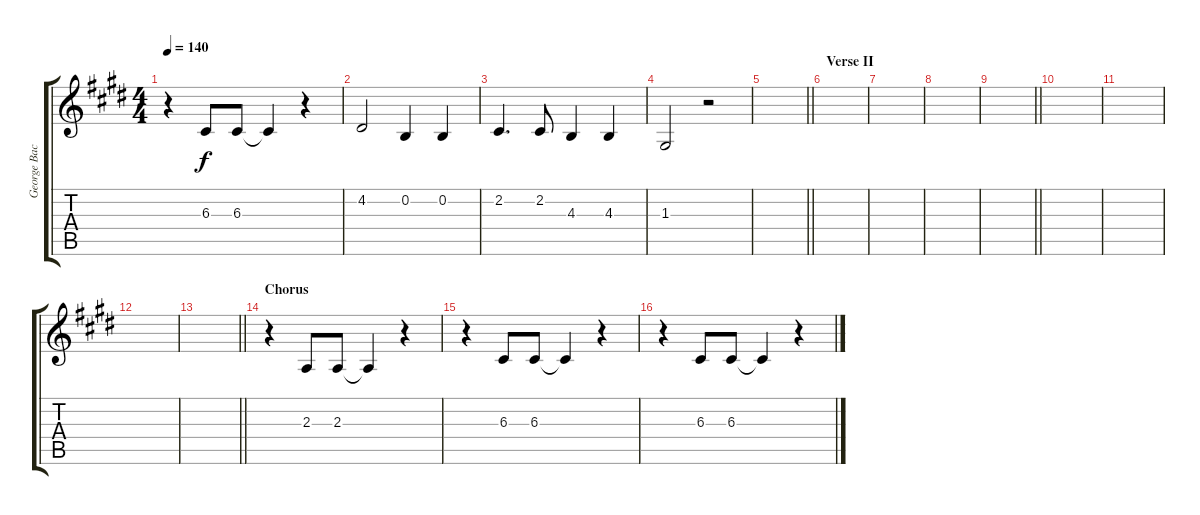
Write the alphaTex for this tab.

\track ("George Backing Vocals" "George Bac") {instrument baritonesax}
\staff {score tabs}
\tuning (E4 B3 G3 D3 A2 E2) {hide}
\ts (4 4)
\tempo 140
\clef g2
\ks e
r.4{dy f} 6.3.8 6.3.8 6.3{t}.4 r.4 |
4.2.2 0.2.4 0.2.4 |
2.2.4{d} 2.2.8 4.3.4 4.3.4 |
1.3.2 r.2 |
\barLineRight lightlight
|
\section ("" "Verse II")
|
|
|
\barLineRight lightlight
|
|
|
|
\barLineRight lightlight
|
\section ("" "Chorus")
r.4 2.3.8 2.3.8 2.3{t}.4 r.4 |
r.4 6.3.8 6.3.8 6.3{t}.4 r.4 |
r.4 6.3.8 6.3.8 6.3{t}.4 r.4
